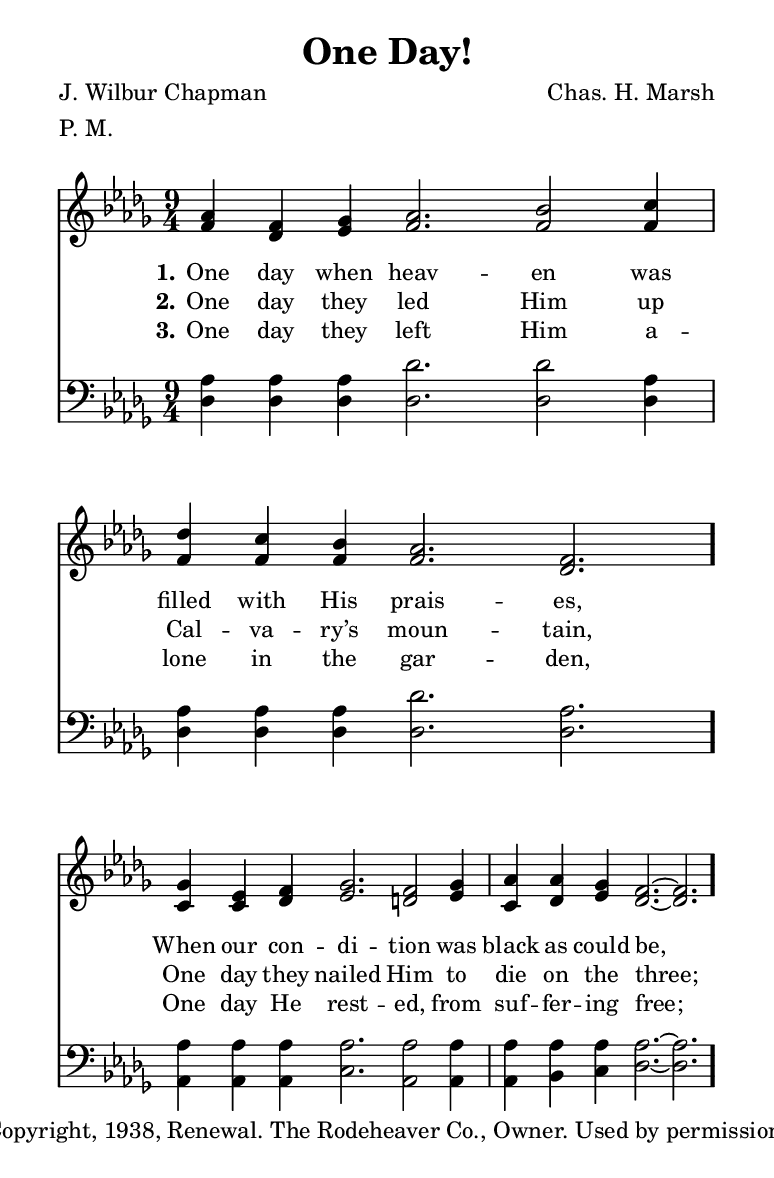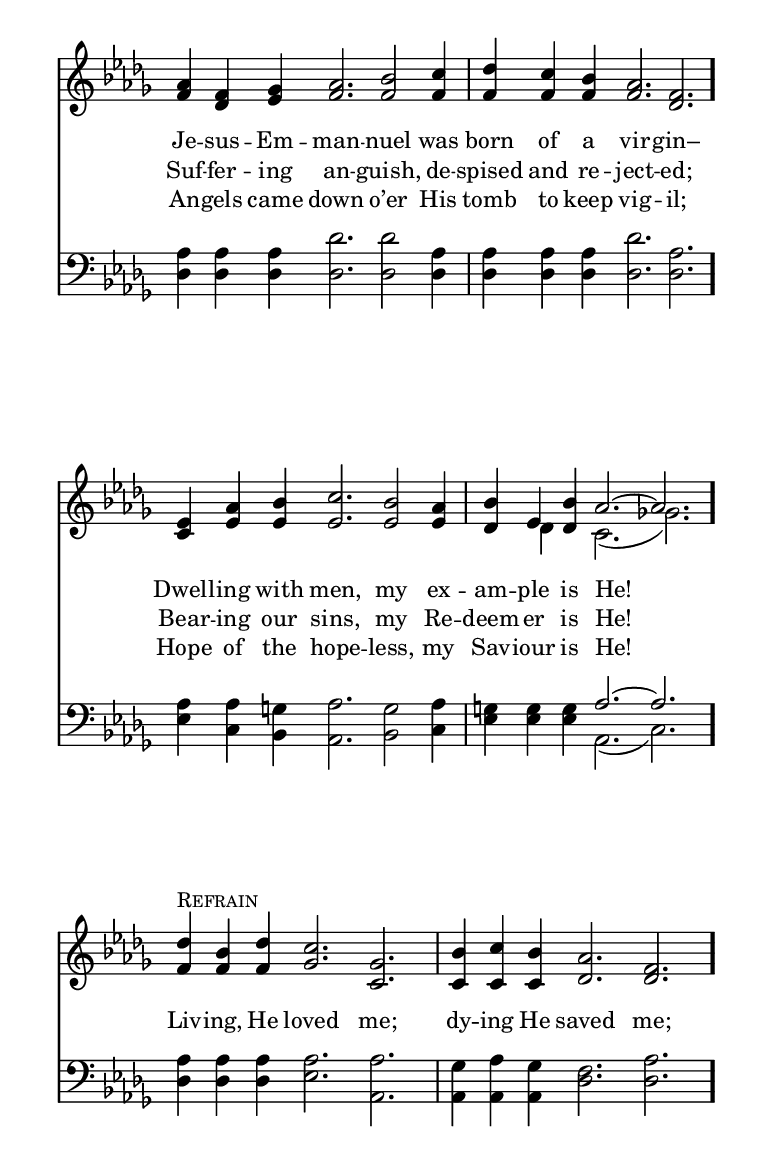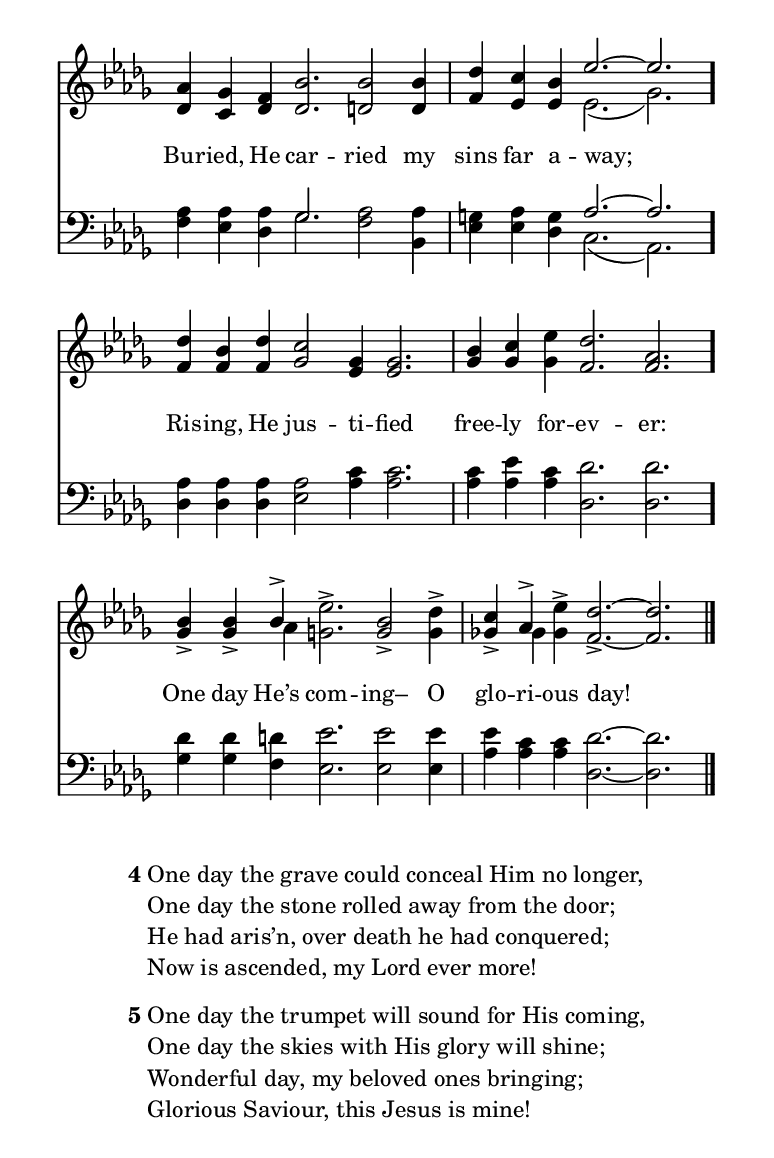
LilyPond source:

\include "common/global.ily"
\paper {
  \include "common/paper.ily"
  ragged-last-bottom = ##t
  page-count = #(cond (is-eogsized 2) (#t #f))
  % need to reduce stretchability to compensate for `ragged-bottom` being false
  % (`ragged-last-bottom` doesn't appear to work for markups, so the markup
  % gets pulled down the page)
  score-markup-spacing.stretchability = 1
}

\header{
  hymnnumber = "186"
  title = "One Day!"
  tunename = ""
  meter = "P. M."
  poet = "J. Wilbur Chapman"
  composer = "Chas. H. Marsh"
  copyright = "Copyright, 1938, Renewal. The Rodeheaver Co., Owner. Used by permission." % TODO revalidate
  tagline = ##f
}

patternA = { c4 c4 c4 c2. c2 c4 | c4 c4 c4 c2. c2. }
patternB = { c4 c4 c4 c2. c2. | c4 c4 c4 c2. c2. }
patternC = { c4 c4 c4 c2 c4 c2. | c4 c4 c4 c2. c2. }

global = {
  \include "common/overrides.ily"
  \override Staff.TimeSignature.style = #'numbered
  \time 9/4
  \override Score.MetronomeMark.transparent = ##t % hide all fermata changes too
  \tempo 4=150
  \key des \major
  \autoBeamOff
}

notesSoprano = {
\global
\relative c'' {

  \changePitch \patternA { aes f ges aes bes c | des c bes aes f }
  \changePitch \patternA { ges ees f ges f ges | aes aes ges f ~ f }
  \changePitch \patternA { aes f ges aes bes c | des c bes aes f }
  \changePitch \patternA { ees aes bes c bes aes | bes ees, bes' aes ~ aes }

  << s^\markup { \small \caps "Refrain" }
  \changePitch \patternB { des bes des c ges | bes c bes aes f } >>
  \changePitch \patternA { aes ges f bes bes bes | des c bes ees ~ ees }
  \changePitch \patternC { des bes des c ges ges | bes c ees des aes }
  \changePitch \patternA { bes-> bes-> bes-> ees-> bes-> des-> | c-> aes-> ees'-> des-> ~ des }

  \bar "|."

}
}

notesAlto = {
\global
\relative e' {

  \changePitch \patternA { f des ees f f f | f f f f des }
  \changePitch \patternA { c c des ees d ees | c des ees des ~ des }
  \changePitch \patternA { f des ees f f f | f f f f des }
  \changePitch \patternA { c ees ees ees ees ees | des des des c( ges'!) }

  \changePitch \patternB { f f f ges c, | c c c des des }
  \changePitch \patternA { des c des des d d | f ees ees ees( ges) }
  \changePitch \patternC { f f f ges ees ees | ges ges ges f f }
  \changePitch \patternA { ges ges aes g g g | ges! ges ges f ~ f }

}
}

notesTenor = {
\global
\relative a {

  \changePitch \patternA { aes aes aes des des aes | aes aes aes des aes }
  \changePitch \patternA { aes aes aes aes aes aes | aes aes aes aes ~ aes }
  \changePitch \patternA { aes aes aes des des aes | aes aes aes des aes }
  \changePitch \patternA { aes aes g aes g aes | g g g aes ~ aes }

  \changePitch \patternB { aes aes aes aes aes | ges aes ges f aes }
  \changePitch \patternA { aes aes aes ges aes aes | g aes g aes ~ aes }
  \changePitch \patternC { aes aes aes aes c c | c ees c des des }
  \changePitch \patternA { des des d ees ees ees | ees c c | des ~ des }

}
}

notesBass = {
\global
\relative f {

  \changePitch \patternA { des des des des des des | des des des des des }
  \changePitch \patternA { aes aes aes c aes aes | aes bes c des ~ des }
  \changePitch \patternA { des des des des des des | des des des des des }
  \changePitch \patternA { ees c bes aes bes c | ees ees ees aes,( c) }

  \changePitch \patternB { des des des ees aes, | aes aes aes des des }
  \changePitch \patternA { f ees des ges f bes, | ees ees des c( aes) }
  \changePitch \patternC { des des des ees aes aes | aes aes aes des, des | }
  \changePitch \patternA { ges ges f ees ees ees | aes aes aes des, ~ des }

}
}

Refrain = \lyricmode {

Liv -- ing, He loved me; dy -- ing He saved me; \bar "."
Bur -- ied, He car -- ried my sins far a -- way; \bar "."
Ris -- ing, He jus -- ti -- fied free -- ly for -- ev -- er: \bar "."
One day He’s com -- ing– O glo -- ri -- ous day! \bar "."

}

wordsA = \lyricmode {
\set stanza = "1."

One day when heav -- en was filled with His prais -- es, \bar "."
When our con -- di -- tion was black as could be, \bar "."
Je -- sus -- Em -- man -- nuel was born of a vir -- gin– \bar "."
Dwell -- ing with men, my ex -- am -- ple is He! \bar "."

}

wordsB = \lyricmode {
\set stanza = "2."

One day they led Him up Cal -- va -- ry’s moun -- tain,
One day they nailed Him to die on the three;
Suf -- fer -- ing an -- guish, de -- spised and re -- ject -- ed;
Bear -- ing our sins, my Re -- deem -- er is He!

\Refrain

}

wordsC = \lyricmode {
\set stanza = "3."

One day they left Him a -- lone in the gar -- den,
One day He rest -- ed, from suf -- fer -- ing free;
An -- gels came down o’er His tomb to keep vig -- il;
Hope of the hope -- less, my Sav -- iour is He!

}

wordsD = \markuplist {

\line { One day the grave could conceal Him no longer, }
\line { One day the stone rolled away from the door; }
\line { He had aris’n, over death he had conquered; }
\line { Now is ascended, my Lord ever more! }

}

wordsE = \markuplist {

\line { One day the trumpet will sound for His coming, }
\line { One day the skies with His glory will shine; }
\line { Wonderful day, my beloved ones bringing; }
\line { Glorious Saviour, this Jesus is mine! }

}

\score {
  \context ChoirStaff <<
    \context Staff = upper <<
      \set Staff.autoBeaming = ##f
      \set ChoirStaff.systemStartDelimiter = #'SystemStartBar
      \set ChoirStaff.printPartCombineTexts = ##f
      \partcombine #'(2 . 9) \notesSoprano \notesAlto
      \context NullVoice = sopranos { \voiceOne << \notesSoprano >> }
      \context NullVoice = altos { \voiceTwo << \notesAlto >> }
      \context Lyrics = one   \lyricsto sopranos \wordsA
      \context Lyrics = two   \lyricsto sopranos \wordsB
      \context Lyrics = three \lyricsto sopranos \wordsC
    >>
    \context Staff = men <<
      \clef bass
      \set ChoirStaff.printPartCombineTexts = ##f
      \partcombine #'(2 . 9) \notesTenor \notesBass
      \context NullVoice = tenors { \voiceOne << \notesTenor >> }
      \context NullVoice = basses { \voiceTwo << \notesBass >> }
    >>
  >>
  \layout {
    \include "common/layout.ily"
  }
  \midi{
    \include "common/midi.ily"
  }
}

\noPageBreak

\markup { \fill-line { \column {
  \line{ \bold 4 \column { \wordsD } } \combine \null \vspace #0.4
  \line{ \bold 5 \column { \wordsE } } \combine \null \vspace #0.4
} } }

\version "2.19.49"  % necessary for upgrading to future LilyPond versions.

% vi:set et ts=2 sw=2 ai nocindent syntax=lilypond:
